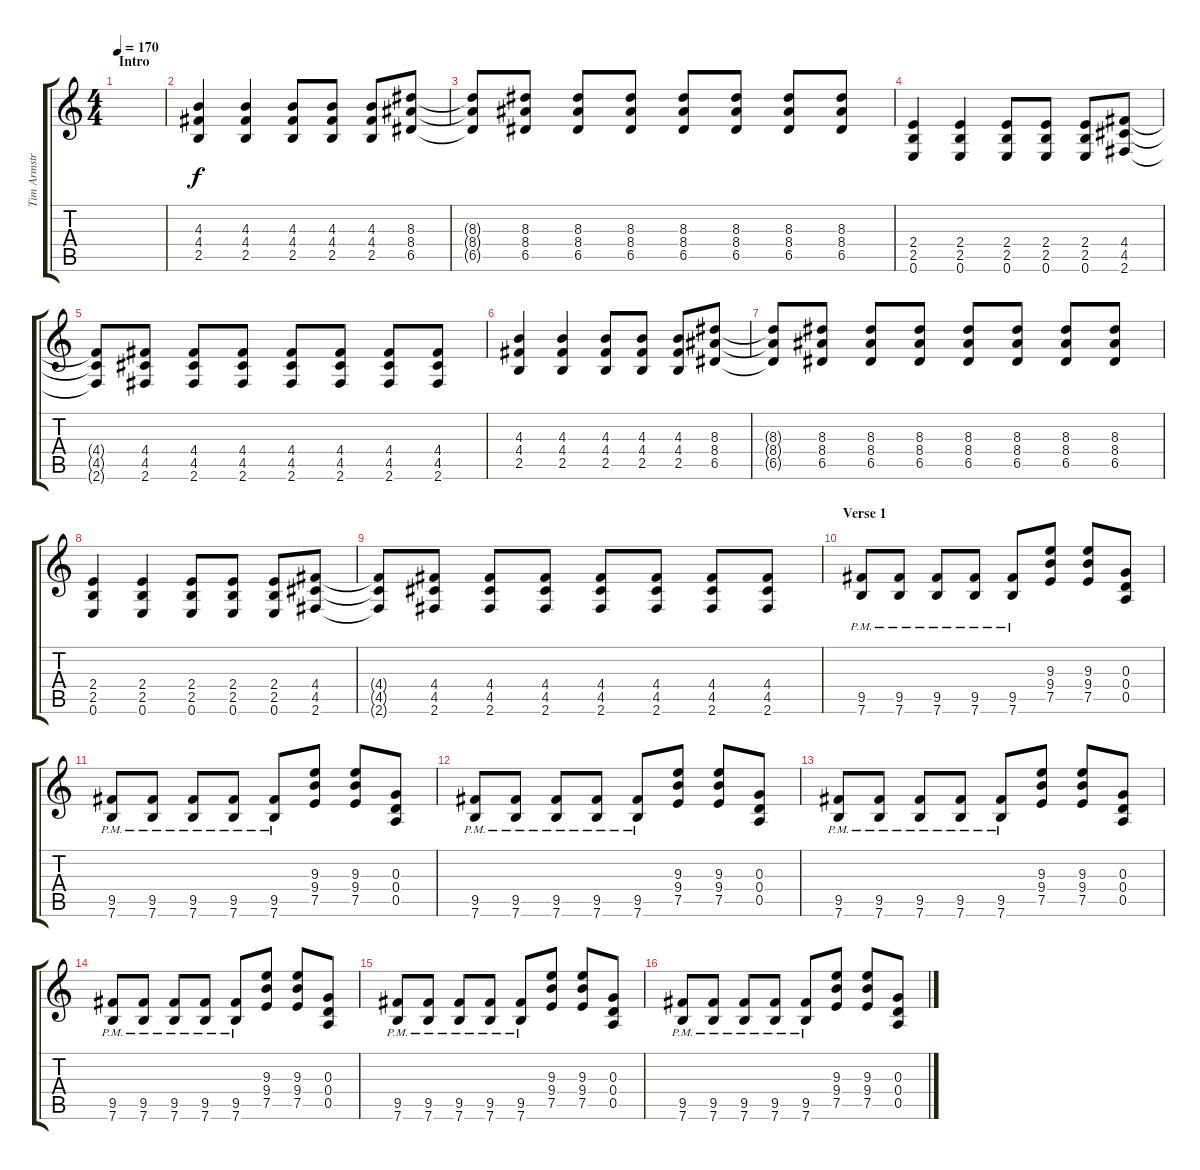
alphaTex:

\track ("Tim Armstrong" "Tim Armstr") {instrument distortionguitar}
\staff {score tabs}
\tuning (E4 B3 G3 D3 A2 E2) {hide}
\ts (4 4)
\section ("" "Intro")
\tempo 170
\clef g2
\ks c
|
(4.3 4.4 2.5).4 (4.3 4.4 2.5).4 (4.3 4.4 2.5).8 (4.3 4.4 2.5).8 (4.3 4.4 2.5).8 (8.3 8.4 6.5).8 |
(8.3{t} 8.4{t} 6.5{t}).8 (8.3 8.4 6.5).8 (8.3 8.4 6.5).8 (8.3 8.4 6.5).8 (8.3 8.4 6.5).8 (8.3 8.4 6.5).8 (8.3 8.4 6.5).8 (8.3 8.4 6.5).8 |
(2.4 2.5 0.6).4 (2.4 2.5 0.6).4 (2.4 2.5 0.6).8 (2.4 2.5 0.6).8 (2.4 2.5 0.6).8 (4.4 4.5 2.6).8 |
(4.4{t} 4.5{t} 2.6{t}).8 (4.4 4.5 2.6).8 (4.4 4.5 2.6).8 (4.4 4.5 2.6).8 (4.4 4.5 2.6).8 (4.4 4.5 2.6).8 (4.4 4.5 2.6).8 (4.4 4.5 2.6).8 |
(4.3 4.4 2.5).4 (4.3 4.4 2.5).4 (4.3 4.4 2.5).8 (4.3 4.4 2.5).8 (4.3 4.4 2.5).8 (8.3 8.4 6.5).8 |
(8.3{t} 8.4{t} 6.5{t}).8 (8.3 8.4 6.5).8 (8.3 8.4 6.5).8 (8.3 8.4 6.5).8 (8.3 8.4 6.5).8 (8.3 8.4 6.5).8 (8.3 8.4 6.5).8 (8.3 8.4 6.5).8 |
(2.4 2.5 0.6).4 (2.4 2.5 0.6).4 (2.4 2.5 0.6).8 (2.4 2.5 0.6).8 (2.4 2.5 0.6).8 (4.4 4.5 2.6).8 |
(4.4{t} 4.5{t} 2.6{t}).8 (4.4 4.5 2.6).8 (4.4 4.5 2.6).8 (4.4 4.5 2.6).8 (4.4 4.5 2.6).8 (4.4 4.5 2.6).8 (4.4 4.5 2.6).8 (4.4 4.5 2.6).8 |
\section ("" "Verse 1")
(9.5{pm} 7.6{pm}).8 (9.5{pm} 7.6{pm}).8 (9.5{pm} 7.6{pm}).8 (9.5{pm} 7.6{pm}).8 (9.5{pm} 7.6{pm}).8 (9.3 9.4 7.5).8 (9.3 9.4 7.5).8 (0.3 0.4 0.5).8 |
(9.5{pm} 7.6{pm}).8 (9.5{pm} 7.6{pm}).8 (9.5{pm} 7.6{pm}).8 (9.5{pm} 7.6{pm}).8 (9.5{pm} 7.6{pm}).8 (9.3 9.4 7.5).8 (9.3 9.4 7.5).8 (0.3 0.4 0.5).8 |
(9.5{pm} 7.6{pm}).8 (9.5{pm} 7.6{pm}).8 (9.5{pm} 7.6{pm}).8 (9.5{pm} 7.6{pm}).8 (9.5{pm} 7.6{pm}).8 (9.3 9.4 7.5).8 (9.3 9.4 7.5).8 (0.3 0.4 0.5).8 |
(9.5{pm} 7.6{pm}).8 (9.5{pm} 7.6{pm}).8 (9.5{pm} 7.6{pm}).8 (9.5{pm} 7.6{pm}).8 (9.5{pm} 7.6{pm}).8 (9.3 9.4 7.5).8 (9.3 9.4 7.5).8 (0.3 0.4 0.5).8 |
(9.5{pm} 7.6{pm}).8 (9.5{pm} 7.6{pm}).8 (9.5{pm} 7.6{pm}).8 (9.5{pm} 7.6{pm}).8 (9.5{pm} 7.6{pm}).8 (9.3 9.4 7.5).8 (9.3 9.4 7.5).8 (0.3 0.4 0.5).8 |
(9.5{pm} 7.6{pm}).8 (9.5{pm} 7.6{pm}).8 (9.5{pm} 7.6{pm}).8 (9.5{pm} 7.6{pm}).8 (9.5{pm} 7.6{pm}).8 (9.3 9.4 7.5).8 (9.3 9.4 7.5).8 (0.3 0.4 0.5).8 |
(9.5{pm} 7.6{pm}).8 (9.5{pm} 7.6{pm}).8 (9.5{pm} 7.6{pm}).8 (9.5{pm} 7.6{pm}).8 (9.5{pm} 7.6{pm}).8 (9.3 9.4 7.5).8 (9.3 9.4 7.5).8 (0.3 0.4 0.5).8
